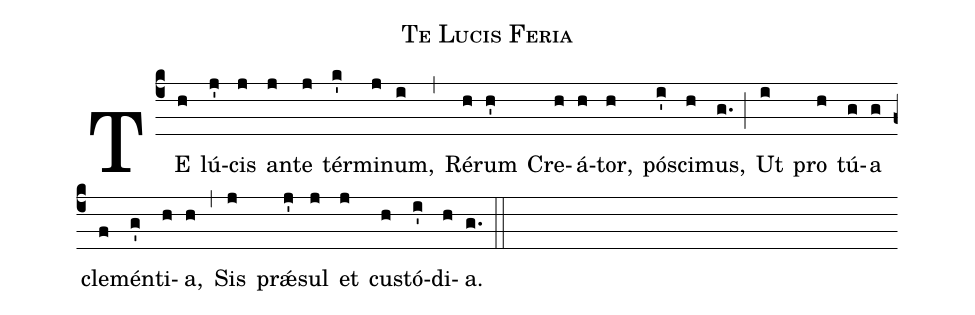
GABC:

name:Te Lucis Feria;
%%
(c4)TE(h) lú(j')cis(j) an(j)te(j) tér(k')mi(j)num,(i) (,)
Ré(h)rum(h') Cre(h)á(h)tor,(h) pó(i')sci(h)mus,(g.) (;)
Ut(i) pro(h) tú(g)a(g) cle(f)mén(g')ti(h)a,(h) (,)
Sis(j) pr{<v>\'\ae</v>}(j')sul(j) et(j) cu(h)stó(i')di(h)a.(g.) (::)
